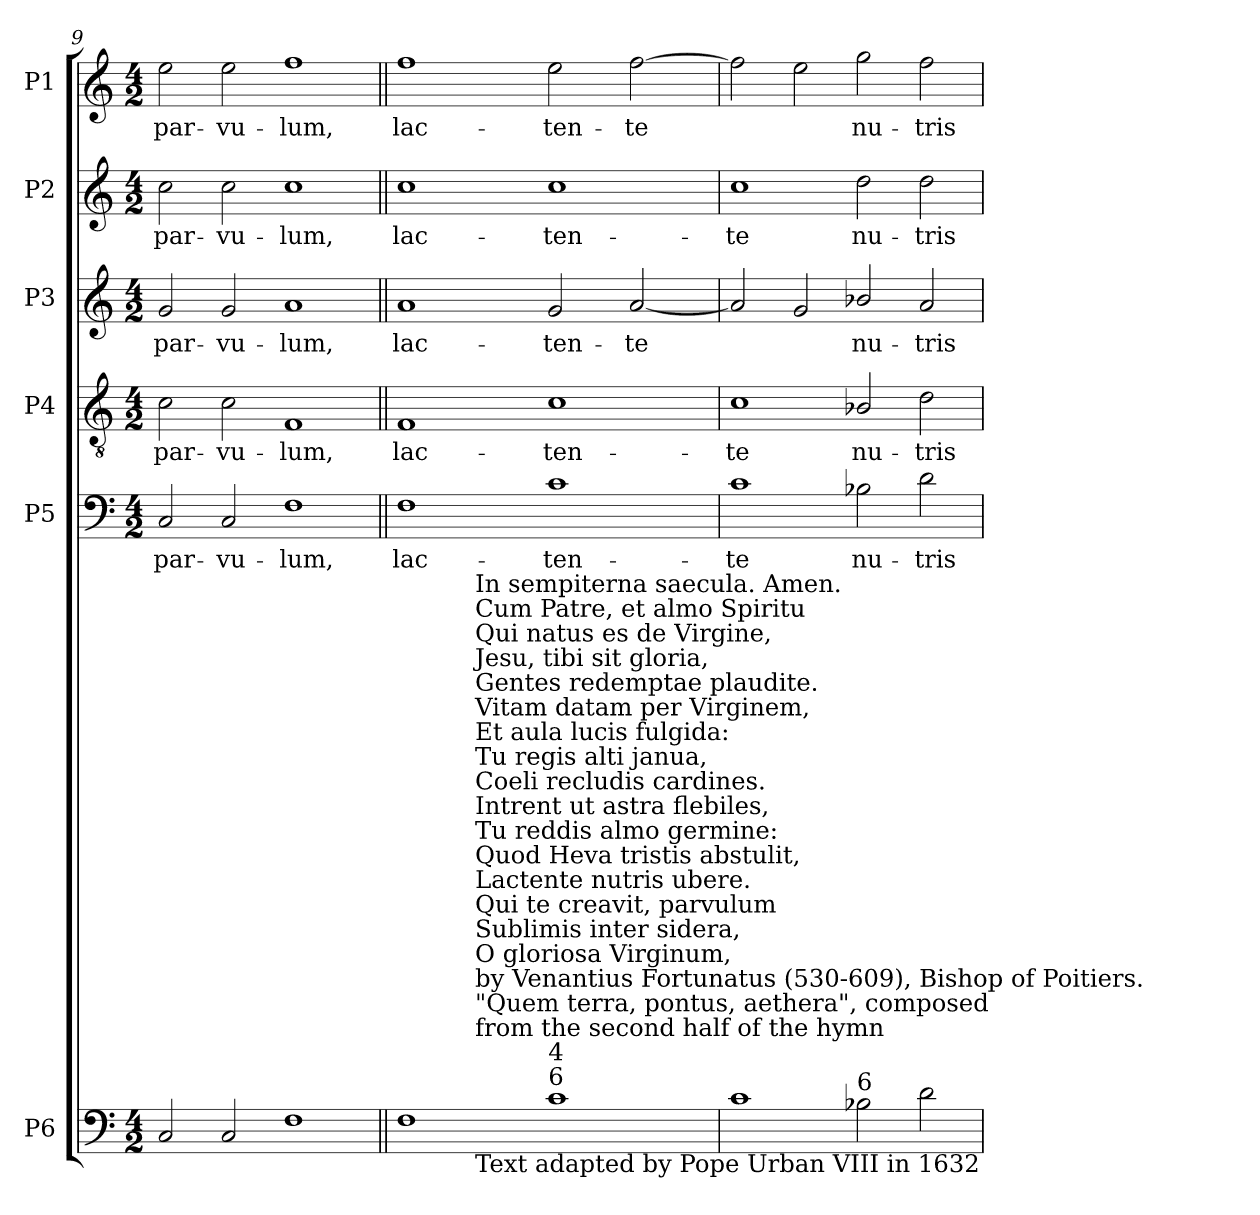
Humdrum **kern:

**kern	**kern	**text	**kern	**text	**kern	**text	**kern	**text	**kern	**text
*part6	*part5	*part5	*part4	*part4	*part3	*part3	*part2	*part2	*part1	*part1
*staff6	*staff5	*staff5	*staff4	*staff4	*staff3	*staff3	*staff2	*staff2	*staff1	*staff1
*I"P6	*I"P5	*	*I"P4	*	*I"P3	*	*I"P2	*	*I"P1	*
!!LO:PB:g=z
*clefF4	*clefF4	*	*clefGv2	*	*clefG2	*	*clefG2	*	*clefG2	*
*	*	*	*ITrd7c12	*	*	*	*	*	*	*
*k[]	*k[]	*	*k[]	*	*k[]	*	*k[]	*	*k[]	*
*C:	*C:	*	*C:	*	*C:	*	*C:	*	*C:	*
*M4/2	*M4/2	*	*M4/2	*	*M4/2	*	*M4/2	*	*M4/2	*
=9	=9	=9	=9	=9	=9	=9	=9	=9	=9	=9
!	!	!LO:LY:b:color=#000000	!	!	!	!	!	!	!	!
!	!	!	!	!LO:LY:b:color=#000000	!	!	!	!	!	!
!	!	!	!	!	!	!LO:LY:b:color=#000000	!	!	!	!
!	!	!	!	!	!	!	!	!LO:LY:b:color=#000000	!	!
!	!	!	!	!	!	!	!	!	!	!LO:LY:b:color=#000000
2Ci/	2Ci/	par-	2Ci\	par-	2gi/	par-	2cci\	par-	2eei\	par-
!	!	!LO:LY:b:color=#000000	!	!	!	!	!	!	!	!
!	!	!	!	!LO:LY:b:color=#000000	!	!	!	!	!	!
!	!	!	!	!	!	!LO:LY:b:color=#000000	!	!	!	!
!	!	!	!	!	!	!	!	!LO:LY:b:color=#000000	!	!
!	!	!	!	!	!	!	!	!	!	!LO:LY:b:color=#000000
2Ci/	2Ci/	-vu-	2Ci\	-vu-	2gi/	-vu-	2cci\	-vu-	2eei\	-vu-
!	!	!LO:LY:b:color=#000000	!	!	!	!	!	!	!	!
!	!	!	!	!LO:LY:b:color=#000000	!	!	!	!	!	!
!	!	!	!	!	!	!LO:LY:b:color=#000000	!	!	!	!
!	!	!	!	!	!	!	!	!LO:LY:b:color=#000000	!	!
!	!	!	!	!	!	!	!	!	!	!LO:LY:b:color=#000000
1Fi	1Fi	-lum,	1FFi	-lum,	1ai	-lum,	1cci	-lum,	1ffi	-lum,
=10||	=10||	=10||	=10||	=10||	=10||	=10||	=10||	=10||	=10||	=10||
!	!	!LO:LY:b:color=#000000	!	!	!	!	!	!	!	!
!	!	!	!	!LO:LY:b:color=#000000	!	!	!	!	!	!
!	!	!	!	!	!	!LO:LY:b:color=#000000	!	!	!	!
!	!	!	!	!	!	!	!	!LO:LY:b:color=#000000	!	!
!	!	!	!	!	!	!	!	!	!	!LO:LY:b:color=#000000
*^	*	*	*	*	*	*	*	*	*	*
1Fi	4ryy	1Fi	lac-	1FFi	lac-	1ai	lac-	1cci	lac-	1ffi	lac-
.	16ryy	.	.	.	.	.	.	.	.	.	.
.	32ryy	.	.	.	.	.	.	.	.	.	.
.	128.ryy	.	.	.	.	.	.	.	.	.	.
!	!LO:TX:b:t=Text adapted by Pope Urban VIII in 1632	!	!	!	!	!	!	!	!	!	!
!	!LO:TX:t=from the second half of the hymn	!	!	!	!	!	!	!	!	!	!
!	!LO:TX:t="Quem terra, pontus, aethera", composed	!	!	!	!	!	!	!	!	!	!
!	!LO:TX:t=by Venantius Fortunatus (530-609), Bishop of Poitiers.	!	!	!	!	!	!	!	!	!	!
!	!LO:TX:t=O gloriosa Virginum,	!	!	!	!	!	!	!	!	!	!
!	!LO:TX:t=Sublimis inter sidera,	!	!	!	!	!	!	!	!	!	!
!	!LO:TX:t=Qui te creavit, parvulum	!	!	!	!	!	!	!	!	!	!
!	!LO:TX:t=Lactente nutris ubere.	!	!	!	!	!	!	!	!	!	!
!	!LO:TX:t=Quod Heva tristis abstulit,	!	!	!	!	!	!	!	!	!	!
!	!LO:TX:t=Tu reddis almo germine&colon;	!	!	!	!	!	!	!	!	!	!
!	!LO:TX:t=Intrent ut astra flebiles,	!	!	!	!	!	!	!	!	!	!
!	!LO:TX:t=Coeli recludis cardines.	!	!	!	!	!	!	!	!	!	!
!	!LO:TX:t=Tu regis alti janua,	!	!	!	!	!	!	!	!	!	!
!	!LO:TX:t=Et aula lucis fulgida&colon;	!	!	!	!	!	!	!	!	!	!
!	!LO:TX:t=Vitam datam per Virginem,	!	!	!	!	!	!	!	!	!	!
!	!LO:TX:t=Gentes redemptae plaudite.	!	!	!	!	!	!	!	!	!	!
!	!LO:TX:t=Jesu, tibi sit gloria,	!	!	!	!	!	!	!	!	!	!
!	!LO:TX:t=Qui natus es de Virgine,	!	!	!	!	!	!	!	!	!	!
!	!LO:TX:t=Cum Patre, et almo Spiritu	!	!	!	!	!	!	!	!	!	!
!	!LO:TX:t=In sempiterna saecula. Amen.	!	!	!	!	!	!	!	!	!	!
.	1ryy	.	.	.	.	.	.	.	.	.	.
!	!	!	!LO:LY:b:color=#000000	!	!	!	!	!	!	!	!
!	!	!	!	!	!LO:LY:b:color=#000000	!	!	!	!	!	!
!	!	!	!	!	!	!	!LO:LY:b:color=#000000	!	!	!	!
!	!	!	!	!	!	!	!	!	!LO:LY:b:color=#000000	!	!
!LO:TX:a:t=6	!	!	!	!	!	!	!	!	!	!	!
!LO:TX:t=4	!	!	!	!	!	!	!	!	!	!	!
!	!	!	!	!	!	!	!	!	!	!	!LO:LY:b:color=#000000
1ci	.	1ci	-ten-	1Ci	-ten-	2gi/	-ten-	1cci	-ten-	2eei\	-ten-
.	2ryy	.	.	.	.	.	.	.	.	.	.
!	!	!	!	!	!	!	!LO:LY:b:color=#000000	!	!	!	!
!	!	!	!	!	!	!	!	!	!	!	!LO:LY:b:color=#000000
.	.	.	.	.	.	[2ai/	-te	.	.	[2ffi\	-te
.	8ryy	.	.	.	.	.	.	.	.	.	.
.	64ryy	.	.	.	.	.	.	.	.	.	.
.	256ryy	.	.	.	.	.	.	.	.	.	.
*v	*v	*	*	*	*	*	*	*	*	*	*
=11	=11	=11	=11	=11	=11	=11	=11	=11	=11	=11
*^	*	*	*	*	*	*	*	*	*	*
!	!	!	!LO:LY:b:color=#000000	!	!	!	!	!	!	!	!
*v	*v	*	*	*	*	*	*	*	*	*	*
*^	*	*	*	*	*	*	*	*	*	*
!	!	!	!	!	!LO:LY:b:color=#000000	!	!	!	!	!	!
*v	*v	*	*	*	*	*	*	*	*	*	*
*^	*	*	*	*	*	*	*	*	*	*
!	!	!	!	!	!	!	!	!	!LO:LY:b:color=#000000	!	!
*v	*v	*	*	*	*	*	*	*	*	*	*
1ci	1ci	-te	1Ci	-te	2ai/]	.	1cci	-te	2ffi\]	.
.	.	.	.	.	2gi/	.	.	.	2eei\	.
!	!	!LO:LY:b:color=#000000	!	!	!	!	!	!	!	!
!	!	!	!	!LO:LY:b:color=#000000	!	!	!	!	!	!
!	!	!	!	!	!	!LO:LY:b:color=#000000	!	!	!	!
!	!	!	!	!	!	!	!	!LO:LY:b:color=#000000	!	!
!LO:TX:a:t=6	!	!	!	!	!	!	!	!	!	!
!	!	!	!	!	!	!	!	!	!	!LO:LY:b:color=#000000
2B-Xi\	2B-Xi\	nu-	2BB-Xi/	nu-	2b-Xi/	nu-	2ddi\	nu-	2ggi\	nu-
!	!	!LO:LY:b:color=#000000	!	!	!	!	!	!	!	!
!	!	!	!	!LO:LY:b:color=#000000	!	!	!	!	!	!
!	!	!	!	!	!	!LO:LY:b:color=#000000	!	!	!	!
!	!	!	!	!	!	!	!	!LO:LY:b:color=#000000	!	!
!	!	!	!	!	!	!	!	!	!	!LO:LY:b:color=#000000
2di\	2di\	-tris	2Di\	-tris	2ai/	-tris	2ddi\	-tris	2ffi\	-tris
=	=	=	=	=	=	=	=	=	=	=
*-	*-	*-	*-	*-	*-	*-	*-	*-	*-	*-
